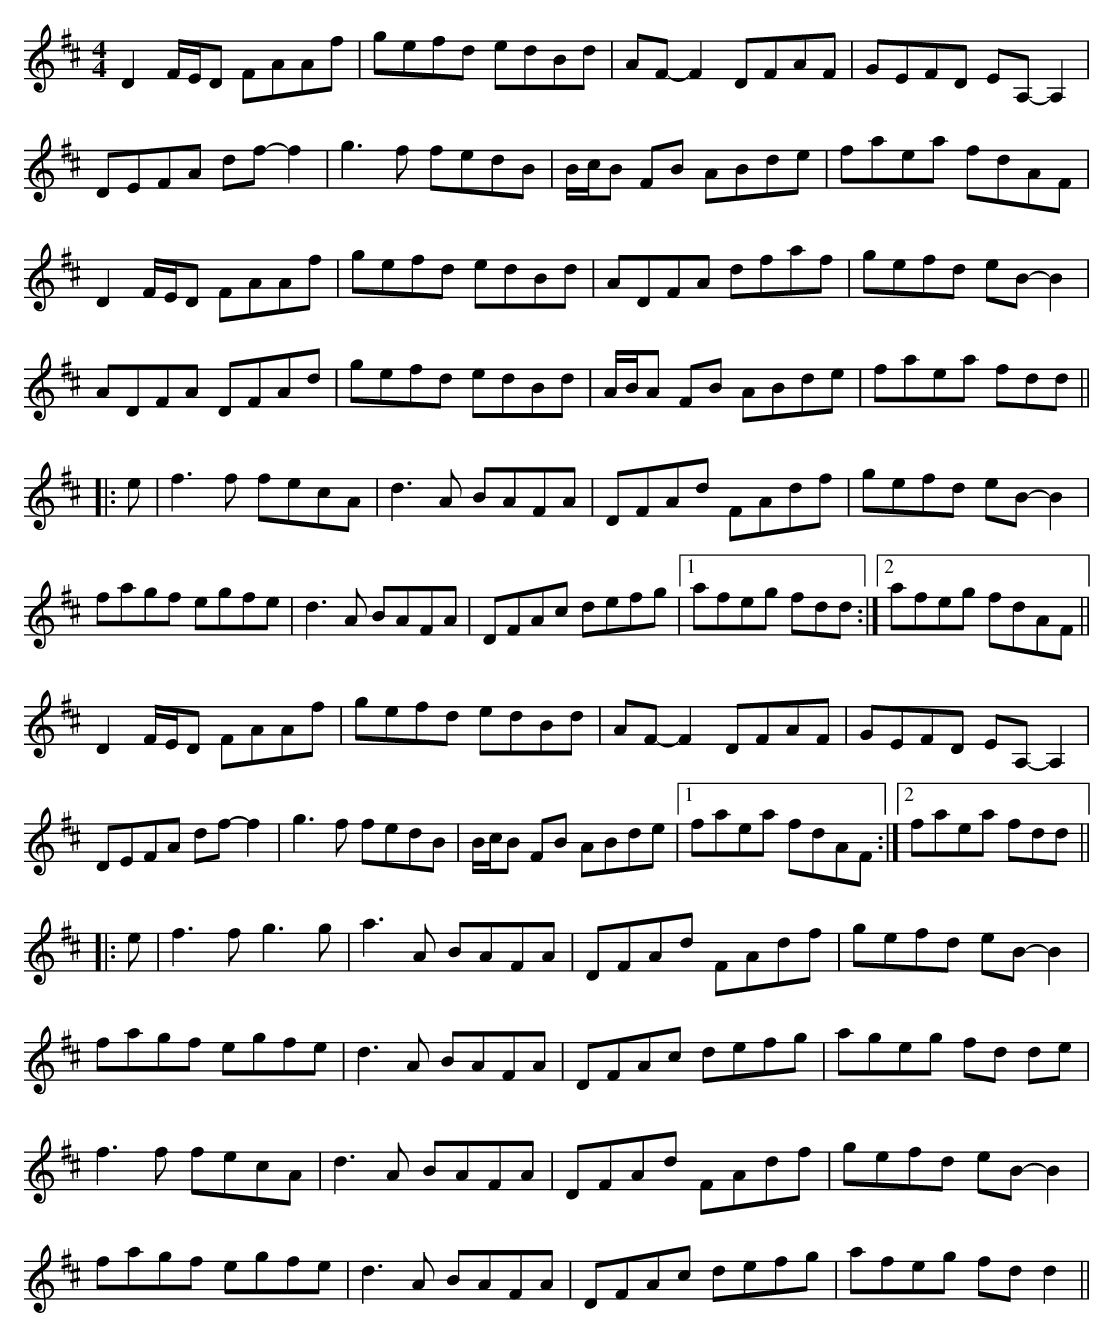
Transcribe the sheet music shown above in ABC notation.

X:1
M:4/4
K:D
D2 F/E/D FAAf|gefd edBd|AF- F2 DFAF|GEFD EA,- A,2|
DEFA df- f2|g3 f fedB|B/c/B FB ABde|faea fdAF|
D2 F/E/D FAAf|gefd edBd|ADFA dfaf|gefd eB- B2|
ADFA DFAd|gefd edBd|A/B/A FB ABde|faea fdd||
|:e|f3 f fecA|d3 A BAFA|DFAd FAdf|gefd eB- B2|
fagf egfe|d3 A BAFA|DFAc defg|1 afeg fdd:|2 afeg fdAF||
D2 F/E/D FAAf|gefd edBd|AF- F2 DFAF|GEFD EA,- A,2|
DEFA df- f2|g3 f fedB|B/c/B FB ABde|1 faea fdAF:|2 faea fdd||
|:e|f3 f g3 g|a3 A BAFA|DFAd FAdf|gefd eB- B2|
fagf egfe|d3 A BAFA|DFAc defg|ageg fd de|
f3 f fecA|d3 A BAFA|DFAd FAdf|gefd eB- B2|
fagf egfe|d3 A BAFA|DFAc defg|afeg fd d2||
